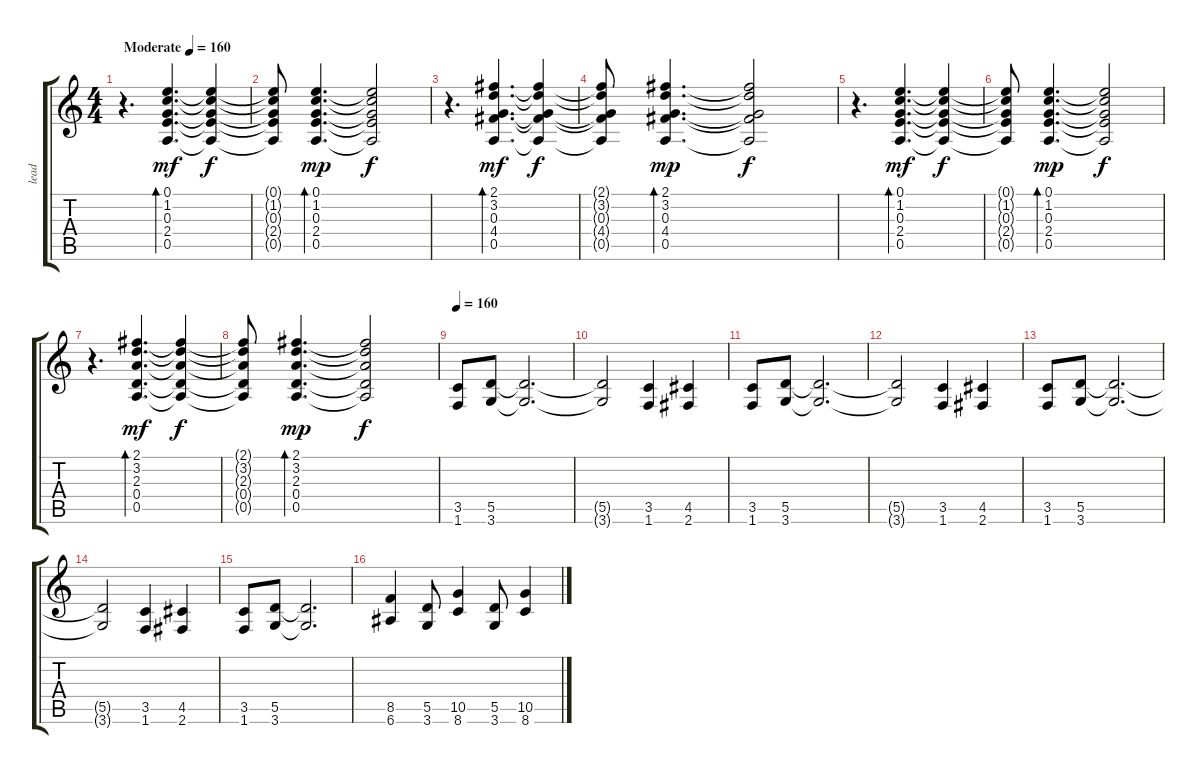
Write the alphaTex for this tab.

\track ("lead" "lead") {instrument electricguitarclean}
\staff {score tabs}
\tuning (E4 B3 G3 D3 A2 E2) {hide}
\ts (4 4)
\tempo (160 "Moderate")
\clef g2
\ks c
r.4{d dy mf instrument electricguitarclean} (0.1 1.2 0.3 2.4 0.5).4{d bd 60} (0.1{t} 1.2{t} 0.3{t} 2.4{t} 0.5{t}).4{dy f} |
(0.1{t} 1.2{t} 0.3{t} 2.4{t} 0.5{t}).8 (0.1 1.2 0.3 2.4 0.5).4{d bd 60 dy mp} (0.1{t} 1.2{t} 0.3{t} 2.4{t} 0.5{t}).2{dy f} |
r.4{d} (2.1 3.2 0.3 4.4 0.5).4{d bd 60 dy mf} (2.1{t} 3.2{t} 0.3{t} 4.4{t} 0.5{t}).4{dy f} |
(2.1{t} 3.2{t} 0.3{t} 4.4{t} 0.5{t}).8 (2.1 3.2 0.3 4.4 0.5).4{d bd 60 dy mp} (2.1{t} 3.2{t} 0.3{t} 4.4{t} 0.5{t}).2{dy f} |
r.4{d} (0.1 1.2 0.3 2.4 0.5).4{d bd 60 dy mf} (0.1{t} 1.2{t} 0.3{t} 2.4{t} 0.5{t}).4{dy f} |
(0.1{t} 1.2{t} 0.3{t} 2.4{t} 0.5{t}).8 (0.1 1.2 0.3 2.4 0.5).4{d bd 60 dy mp} (0.1{t} 1.2{t} 0.3{t} 2.4{t} 0.5{t}).2{dy f} |
r.4{d} (2.1 3.2 2.3 0.4 0.5).4{d bd 60 dy mf} (2.1{t} 3.2{t} 2.3{t} 0.4{t} 0.5{t}).4{dy f} |
(2.1{t} 3.2{t} 2.3{t} 0.4{t} 0.5{t}).8 (2.1 3.2 2.3 0.4 0.5).4{d bd 60 dy mp} (2.1{t} 3.2{t} 2.3{t} 0.4{t} 0.5{t}).2{dy f} |
\tempo 160
(3.5 1.6).8{instrument distortionguitar} (5.5 3.6).8 (5.5{t} 3.6{t}).2{d} |
(5.5{t} 3.6{t}).2 (3.5 1.6).4 (4.5 2.6).4 |
(3.5 1.6).8 (5.5 3.6).8 (5.5{t} 3.6{t}).2{d} |
(5.5{t} 3.6{t}).2 (3.5 1.6).4 (4.5 2.6).4 |
(3.5 1.6).8 (5.5 3.6).8 (5.5{t} 3.6{t}).2{d} |
(5.5{t} 3.6{t}).2 (3.5 1.6).4 (4.5 2.6).4 |
(3.5 1.6).8 (5.5 3.6).8 (5.5{t} 3.6{t}).2{d} |
(8.5 6.6).4 (5.5 3.6).8 (10.5 8.6).4 (5.5 3.6).8 (10.5 8.6).4
